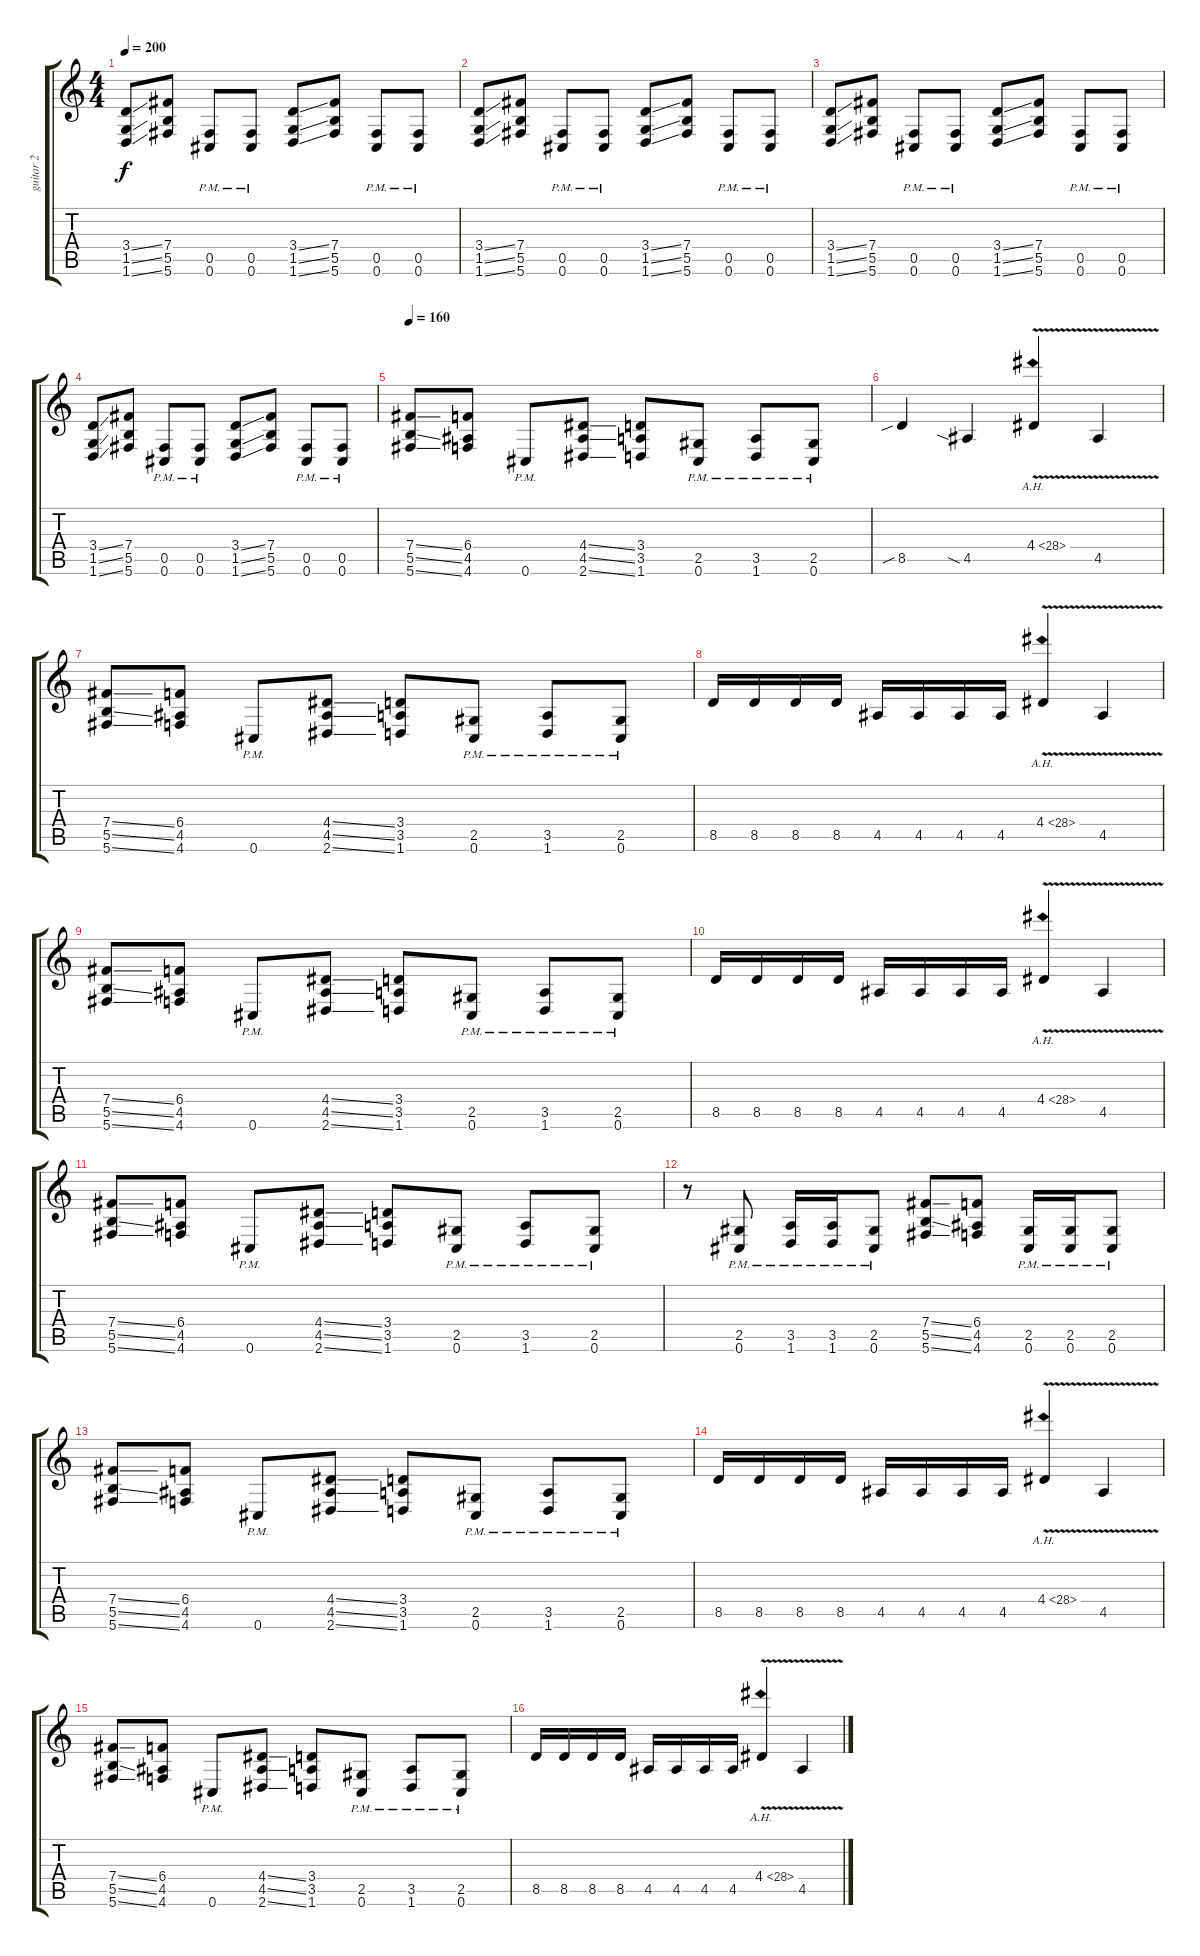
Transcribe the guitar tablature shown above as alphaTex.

\track ("guitar 2" "guitar 2") {instrument overdrivenguitar}
\staff {score tabs}
\tuning (Db4 Ab3 E3 B2 Gb2 Db2) {hide}
\ts (4 4)
\tempo 200
\clef g2
\ks c
(3.4{ss} 1.5{ss} 1.6{ss}).8{dy f} (7.4 5.5 5.6).8 (0.5{pm} 0.6{pm}).8 (0.5{pm} 0.6{pm}).8 (3.4{ss} 1.5{ss} 1.6{ss}).8 (7.4 5.5 5.6).8 (0.5{pm} 0.6{pm}).8 (0.5{pm} 0.6{pm}).8 |
(3.4{ss} 1.5{ss} 1.6{ss}).8 (7.4 5.5 5.6).8 (0.5{pm} 0.6{pm}).8 (0.5{pm} 0.6{pm}).8 (3.4{ss} 1.5{ss} 1.6{ss}).8 (7.4 5.5 5.6).8 (0.5{pm} 0.6{pm}).8 (0.5{pm} 0.6{pm}).8 |
(3.4{ss} 1.5{ss} 1.6{ss}).8 (7.4 5.5 5.6).8 (0.5{pm} 0.6{pm}).8 (0.5{pm} 0.6{pm}).8 (3.4{ss} 1.5{ss} 1.6{ss}).8 (7.4 5.5 5.6).8 (0.5{pm} 0.6{pm}).8 (0.5{pm} 0.6{pm}).8 |
(3.4{ss} 1.5{ss} 1.6{ss}).8 (7.4 5.5 5.6).8 (0.5{pm} 0.6{pm}).8 (0.5{pm} 0.6{pm}).8 (3.4{ss} 1.5{ss} 1.6{ss}).8 (7.4 5.5 5.6).8 (0.5{pm} 0.6{pm}).8 (0.5{pm} 0.6{pm}).8 |
\tempo 160
(7.4{ss} 5.5{ss} 5.6{ss}).8 (6.4 4.5 4.6).8 0.6{pm}.8 (4.4{ss} 4.5{ss} 2.6{ss}).8 (3.4 3.5 1.6).8 (2.5{pm} 0.6{pm}).8 (3.5{pm} 1.6{pm}).8 (2.5{pm} 0.6{pm}).8 |
8.5{sib}.4 4.5{sia}.4 4.4{ah 24 v}.4 4.5{v}.4 |
(7.4{ss} 5.5{ss} 5.6{ss}).8 (6.4 4.5 4.6).8 0.6{pm}.8 (4.4{ss} 4.5{ss} 2.6{ss}).8 (3.4 3.5 1.6).8 (2.5{pm} 0.6{pm}).8 (3.5{pm} 1.6{pm}).8 (2.5{pm} 0.6{pm}).8 |
8.5.16 8.5.16 8.5.16 8.5.16 4.5.16 4.5.16 4.5.16 4.5.16 4.4{ah 24 v}.4 4.5{v}.4 |
(7.4{ss} 5.5{ss} 5.6{ss}).8 (6.4 4.5 4.6).8 0.6{pm}.8 (4.4{ss} 4.5{ss} 2.6{ss}).8 (3.4 3.5 1.6).8 (2.5{pm} 0.6{pm}).8 (3.5{pm} 1.6{pm}).8 (2.5{pm} 0.6{pm}).8 |
8.5.16 8.5.16 8.5.16 8.5.16 4.5.16 4.5.16 4.5.16 4.5.16 4.4{ah 24 v}.4 4.5{v}.4 |
(7.4{ss} 5.5{ss} 5.6{ss}).8 (6.4 4.5 4.6).8 0.6{pm}.8 (4.4{ss} 4.5{ss} 2.6{ss}).8 (3.4 3.5 1.6).8 (2.5{pm} 0.6{pm}).8 (3.5{pm} 1.6{pm}).8 (2.5{pm} 0.6{pm}).8 |
r.8 (2.5{pm} 0.6{pm}).8 (3.5{pm} 1.6{pm}).16 (3.5{pm} 1.6{pm}).16 (2.5{pm} 0.6{pm}).8 (7.4{ss} 5.5{ss} 5.6{ss}).8 (6.4 4.5 4.6).8 (2.5{pm} 0.6{pm}).16 (2.5{pm} 0.6{pm}).16 (2.5{pm} 0.6{pm}).8 |
(7.4{ss} 5.5{ss} 5.6{ss}).8 (6.4 4.5 4.6).8 0.6{pm}.8 (4.4{ss} 4.5{ss} 2.6{ss}).8 (3.4 3.5 1.6).8 (2.5{pm} 0.6{pm}).8 (3.5{pm} 1.6{pm}).8 (2.5{pm} 0.6{pm}).8 |
8.5.16 8.5.16 8.5.16 8.5.16 4.5.16 4.5.16 4.5.16 4.5.16 4.4{ah 24 v}.4 4.5{v}.4 |
(7.4{ss} 5.5{ss} 5.6{ss}).8 (6.4 4.5 4.6).8 0.6{pm}.8 (4.4{ss} 4.5{ss} 2.6{ss}).8 (3.4 3.5 1.6).8 (2.5{pm} 0.6{pm}).8 (3.5{pm} 1.6{pm}).8 (2.5{pm} 0.6{pm}).8 |
8.5.16 8.5.16 8.5.16 8.5.16 4.5.16 4.5.16 4.5.16 4.5.16 4.4{ah 24 v}.4 4.5{v}.4
